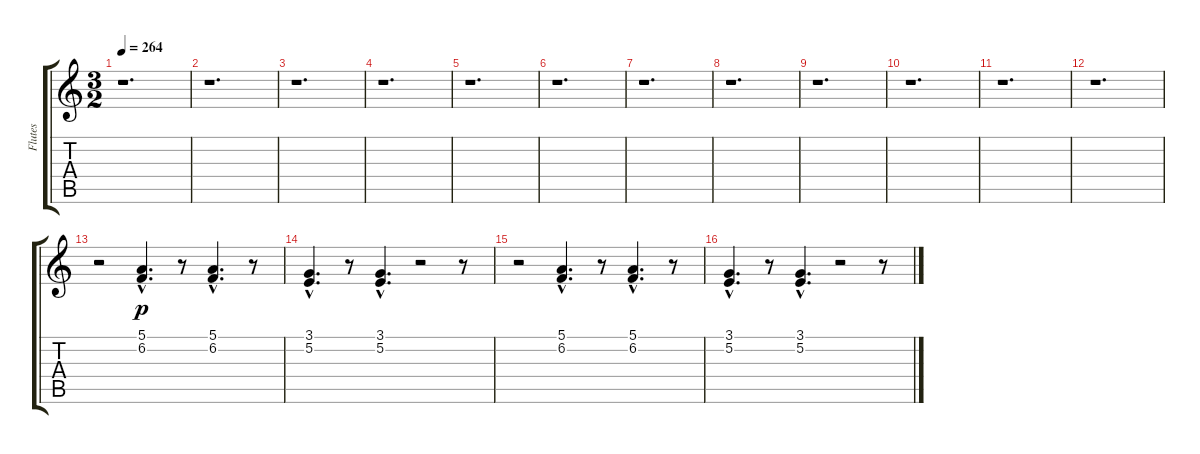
\track ("Flutes" "Flutes") {instrument flute}
\staff {score tabs}
\tuning (E4 B3 G3 D3 A2 E2) {hide}
\ts (3 2)
\tempo 264
\clef g2
\ks c
r.1{d dy f} |
r.1{d} |
r.1{d} |
r.1{d} |
r.1{d} |
r.1{d} |
r.1{d} |
r.1{d} |
r.1{d} |
r.1{d} |
r.1{d} |
r.1{d} |
r.2 (5.1{hac} 6.2{hac}).4{d dy p} r.8 (5.1{hac} 6.2{hac}).4{d} r.8 |
(3.1{hac} 5.2{hac}).4{d} r.8 (3.1{hac} 5.2{hac}).4{d} r.2 r.8 |
r.2 (5.1{hac} 6.2{hac}).4{d} r.8 (5.1{hac} 6.2{hac}).4{d} r.8 |
(3.1{hac} 5.2{hac}).4{d} r.8 (3.1{hac} 5.2{hac}).4{d} r.2 r.8
